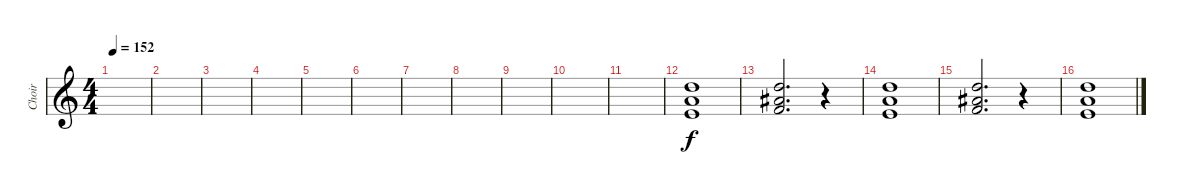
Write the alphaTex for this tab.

\track ("Choir" "Choir") {instrument choiraahs}
\staff {score}
\tuning (E4 B3 G3 D3 A2 E2) {hide}
\ts (4 4)
\tempo 152
\clef g2
\ks c
|
|
|
|
|
|
|
|
|
|
|
(10.1 5.2 14.3).1 |
(10.1 6.2 15.3).2{d} r.4 |
(10.1 5.2 14.3).1 |
(10.1 6.2 15.3).2{d} r.4 |
(10.1 5.2 14.3).1
